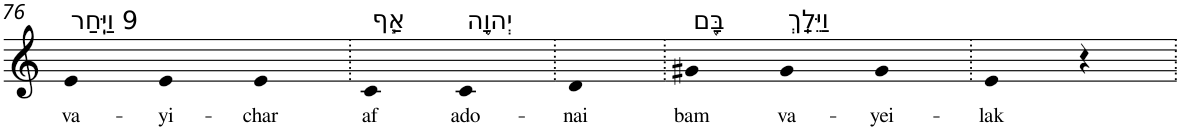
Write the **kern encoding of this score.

**kern	**text
*part1	*part1
*staff1	*staff1
*I"Piano	*
*I'Pno	*
!!LO:PB:g=z
*clefG2	*
*k[]	*
=76	=76
!LO:TX:a:t=9 וַיִּֽחַר	!
!	!LO:LY:b
4e	va-
!	!LO:LY:b
4e	-yi-
!	!LO:LY:b
4e	-char
=77.	=77.
!LO:TX:a:t=אַ֧ף	!
!	!LO:LY:b
4c	af
!LO:TX:a:t=יְהוָ֛ה	!
!	!LO:LY:b
4c	ado-
=78.	=78.
!	!LO:LY:b
4d	-nai
=79.	=79.
!LO:TX:a:t=בָּ֖ם	!
!	!LO:LY:b
4g#X	bam
!LO:TX:a:t=וַיֵּלַֽךְ	!
!	!LO:LY:b
4g#	va-
!	!LO:LY:b
4g#	-yei-
=80.	=80.
!	!LO:LY:b
4e	-lak
4r	.
=.	=.
*-	*-
